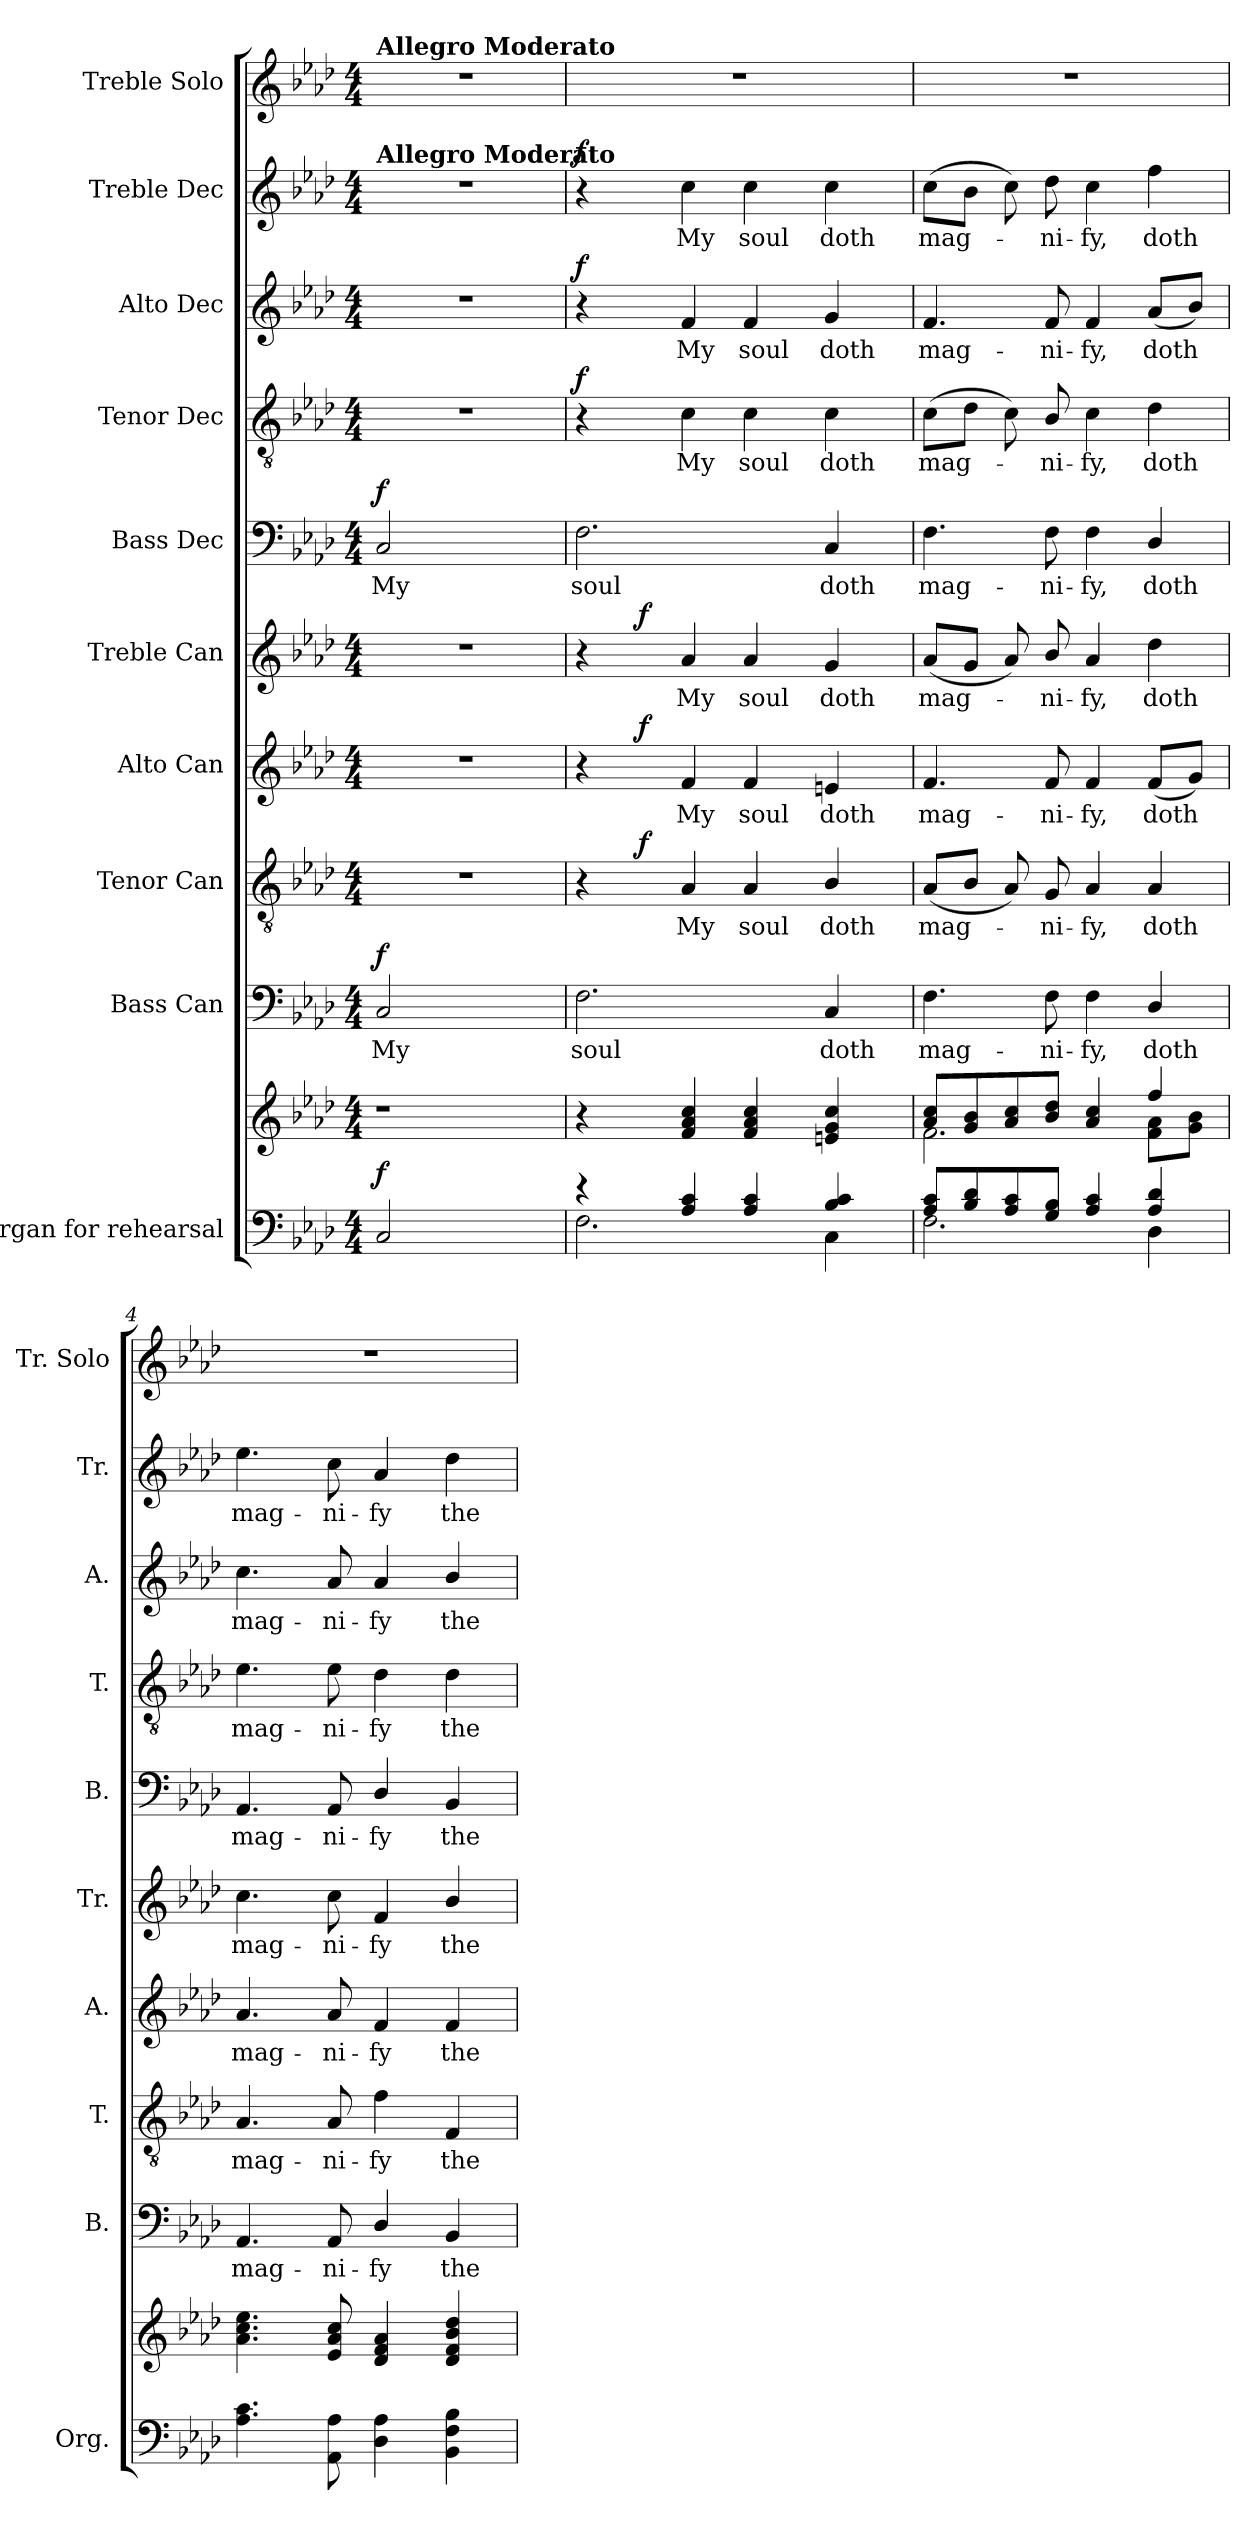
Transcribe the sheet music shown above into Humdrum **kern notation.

**kern	**kern	**dynam	**kern	**text	**dynam	**kern	**text	**dynam	**kern	**text	**dynam	**kern	**text	**dynam	**kern	**text	**dynam	**kern	**text	**dynam	**kern	**text	**dynam	**kern	**text	**dynam	**kern
*part10	*part10	*part10	*part9	*part9	*part9	*part8	*part8	*part8	*part7	*part7	*part7	*part6	*part6	*part6	*part5	*part5	*part5	*part4	*part4	*part4	*part3	*part3	*part3	*part2	*part2	*part2	*part1
*staff11	*staff10	*staff10/11	*staff9	*staff9	*staff9	*staff8	*staff8	*staff8	*staff7	*staff7	*staff7	*staff6	*staff6	*staff6	*staff5	*staff5	*staff5	*staff4	*staff4	*staff4	*staff3	*staff3	*staff3	*staff2	*staff2	*staff2	*staff1
*I"Organ for  rehearsal	*	*	*I"Bass Can	*	*	*I"Tenor Can	*	*	*I"Alto Can	*	*	*I"Treble Can	*	*	*I"Bass Dec	*	*	*I"Tenor Dec	*	*	*I"Alto Dec	*	*	*I"Treble Dec	*	*	*I"Treble Solo
*I'Org.	*	*	*I'B.	*	*	*I'T.	*	*	*I'A.	*	*	*I'Tr.	*	*	*I'B.	*	*	*I'T.	*	*	*I'A.	*	*	*I'Tr.	*	*	*I'Tr. Solo
!!LO:PB:g=z
*clefF4	*clefG2	*	*clefF4	*	*	*clefGv2	*	*	*clefG2	*	*	*clefG2	*	*	*clefF4	*	*	*clefGv2	*	*	*clefG2	*	*	*clefG2	*	*	*clefG2
*	*	*	*	*	*	*ITrd7c12	*	*	*	*	*	*	*	*	*	*	*	*ITrd7c12	*	*	*	*	*	*	*	*	*
*k[b-e-a-d-]	*k[b-e-a-d-]	*	*k[b-e-a-d-]	*	*	*k[b-e-a-d-]	*	*	*k[b-e-a-d-]	*	*	*k[b-e-a-d-]	*	*	*k[b-e-a-d-]	*	*	*k[b-e-a-d-]	*	*	*k[b-e-a-d-]	*	*	*k[b-e-a-d-]	*	*	*k[b-e-a-d-]
*A-:	*A-:	*	*A-:	*	*	*A-:	*	*	*A-:	*	*	*A-:	*	*	*A-:	*	*	*A-:	*	*	*A-:	*	*	*A-:	*	*	*A-:
*M4/4	*M4/4	*	*M4/4	*	*	*M4/4	*	*	*M4/4	*	*	*M4/4	*	*	*M4/4	*	*	*M4/4	*	*	*M4/4	*	*	*M4/4	*	*	*M4/4
*MM120	*MM120	*	*MM120	*	*	*MM120	*	*	*MM120	*	*	*MM120	*	*	*MM120	*	*	*MM120	*	*	*MM120	*	*	*MM120	*	*	*MM120
=1	=1	=1	=1	=1	=1	=1	=1	=1	=1	=1	=1	=1	=1	=1	=1	=1	=1	=1	=1	=1	=1	=1	=1	=1	=1	=1	=1
!	!LO:N:vis=1	!	!	!	!	!	!	!	!	!	!	!	!	!	!	!	!	!	!	!	!	!	!	!	!	!	!
!	!	!	!	!LO:LY:b:color=#000000	!	!LO:N:vis=1	!	!	!LO:N:vis=1	!	!	!LO:N:vis=1	!	!	!	!	!	!	!	!	!	!	!	!	!	!	!
!	!	!	!	!	!	!	!	!	!	!	!	!	!	!	!	!	!	!	!	!	!	!	!	!	!	!	!LO:TX:a:B:t=Allegro Moderato
!	!	!	!	!	!	!	!	!	!	!	!	!	!	!	!	!	!	!	!	!	!	!	!	!LO:TX:a:B:t=Allegro Moderato	!	!	!
!	!	!	!	!	!	!	!	!	!	!	!	!	!	!	!	!LO:LY:b:color=#000000	!	!LO:N:vis=1	!	!	!LO:N:vis=1	!	!	!LO:N:vis=1	!	!	!LO:N:vis=1
2Ci/	2r	f	2Ci/	My	f	1r	.	.	1r	.	.	1r	.	.	2Ci/	My	f	1r	.	.	1r	.	.	1r	.	.	1r
2ryy	2ryy	.	2ryy	.	.	.	.	.	.	.	.	.	.	.	2ryy	.	.	.	.	.	.	.	.	.	.	.	.
=2	=2	=2	=2	=2	=2	=2	=2	=2	=2	=2	=2	=2	=2	=2	=2	=2	=2	=2	=2	=2	=2	=2	=2	=2	=2	=2	=2
*^	*	*	*	*	*	*	*	*	*	*	*	*	*	*	*	*	*	*	*	*	*	*	*	*	*	*	*
!	!	!	!	!	!LO:LY:b:color=#000000	!	!	!	!	!	!	!	!	!	!	!	!	!	!	!	!	!	!	!	!	!	!	!
!	!	!	!	!	!	!	!	!	!	!	!	!	!	!	!	!	!LO:LY:b:color=#000000	!	!	!	!	!	!	!	!	!	!	!
*	*	*	*	*	*	*	*^	*	*	*^	*	*	*^	*	*	*	*	*	*	*	*	*	*	*	*	*	*	*
4r	2.Fi\	4r	.	2.Fi\	soul	.	4r	16ryy	.	.	4r	16ryy	.	.	4r	16ryy	.	.	2.Fi\	soul	.	4r	.	f	4r	.	f	4r	.	f	1r
.	.	.	.	.	.	.	.	32ryy	.	.	.	32ryy	.	.	.	32ryy	.	.	.	.	.	.	.	.	.	.	.	.	.	.	.
.	.	.	.	.	.	.	.	64ryy	.	.	.	64ryy	.	.	.	64ryy	.	.	.	.	.	.	.	.	.	.	.	.	.	.	.
.	.	.	.	.	.	.	.	256..ryy	.	.	.	256..ryy	.	.	.	256..ryy	.	.	.	.	.	.	.	.	.	.	.	.	.	.	.
.	.	.	.	.	.	.	.	2ryy	.	f	.	2ryy	.	f	.	2ryy	.	f	.	.	.	.	.	.	.	.	.	.	.	.	.
!	!	!	!	!	!	!	!	!	!LO:LY:b:color=#000000	!	!	!	!	!	!	!	!	!	!	!	!	!	!	!	!	!	!	!	!	!	!
!	!	!	!	!	!	!	!	!	!	!	!	!	!LO:LY:b:color=#000000	!	!	!	!	!	!	!	!	!	!	!	!	!	!	!	!	!	!
!	!	!	!	!	!	!	!	!	!	!	!	!	!	!	!	!	!LO:LY:b:color=#000000	!	!	!	!	!	!	!	!	!	!	!	!	!	!
!	!	!	!	!	!	!	!	!	!	!	!	!	!	!	!	!	!	!	!	!	!	!	!LO:LY:b:color=#000000	!	!	!	!	!	!	!	!
!	!	!	!	!	!	!	!	!	!	!	!	!	!	!	!	!	!	!	!	!	!	!	!	!	!	!LO:LY:b:color=#000000	!	!	!	!	!
!	!	!	!	!	!	!	!	!	!	!	!	!	!	!	!	!	!	!	!	!	!	!	!	!	!	!	!	!	!LO:LY:b:color=#000000	!	!
4A-i/ 4ci	.	4fi/ 4a-i 4cci	.	.	.	.	4AA-i/	.	My	.	4fi/	.	My	.	4a-i/	.	My	.	.	.	.	4Ci\	My	.	4fi/	My	.	4cci\	My	.	.
!	!	!	!	!	!	!	!	!	!LO:LY:b:color=#000000	!	!	!	!	!	!	!	!	!	!	!	!	!	!	!	!	!	!	!	!	!	!
!	!	!	!	!	!	!	!	!	!	!	!	!	!LO:LY:b:color=#000000	!	!	!	!	!	!	!	!	!	!	!	!	!	!	!	!	!	!
!	!	!	!	!	!	!	!	!	!	!	!	!	!	!	!	!	!LO:LY:b:color=#000000	!	!	!	!	!	!	!	!	!	!	!	!	!	!
!	!	!	!	!	!	!	!	!	!	!	!	!	!	!	!	!	!	!	!	!	!	!	!LO:LY:b:color=#000000	!	!	!	!	!	!	!	!
!	!	!	!	!	!	!	!	!	!	!	!	!	!	!	!	!	!	!	!	!	!	!	!	!	!	!LO:LY:b:color=#000000	!	!	!	!	!
!	!	!	!	!	!	!	!	!	!	!	!	!	!	!	!	!	!	!	!	!	!	!	!	!	!	!	!	!	!LO:LY:b:color=#000000	!	!
4A-i/ 4ci	.	4fi/ 4a-i 4cci	.	.	.	.	4AA-i/	.	soul	.	4fi/	.	soul	.	4a-i/	.	soul	.	.	.	.	4Ci\	soul	.	4fi/	soul	.	4cci\	soul	.	.
.	.	.	.	.	.	.	.	4ryy	.	.	.	4ryy	.	.	.	4ryy	.	.	.	.	.	.	.	.	.	.	.	.	.	.	.
!	!	!	!	!	!LO:LY:b:color=#000000	!	!	!	!	!	!	!	!	!	!	!	!	!	!	!	!	!	!	!	!	!	!	!	!	!	!
!	!	!	!	!	!	!	!	!	!LO:LY:b:color=#000000	!	!	!	!	!	!	!	!	!	!	!	!	!	!	!	!	!	!	!	!	!	!
!	!	!	!	!	!	!	!	!	!	!	!	!	!LO:LY:b:color=#000000	!	!	!	!	!	!	!	!	!	!	!	!	!	!	!	!	!	!
!	!	!	!	!	!	!	!	!	!	!	!	!	!	!	!	!	!LO:LY:b:color=#000000	!	!	!	!	!	!	!	!	!	!	!	!	!	!
!	!	!	!	!	!	!	!	!	!	!	!	!	!	!	!	!	!	!	!	!LO:LY:b:color=#000000	!	!	!	!	!	!	!	!	!	!	!
!	!	!	!	!	!	!	!	!	!	!	!	!	!	!	!	!	!	!	!	!	!	!	!LO:LY:b:color=#000000	!	!	!	!	!	!	!	!
!	!	!	!	!	!	!	!	!	!	!	!	!	!	!	!	!	!	!	!	!	!	!	!	!	!	!LO:LY:b:color=#000000	!	!	!	!	!
!	!	!	!	!	!	!	!	!	!	!	!	!	!	!	!	!	!	!	!	!	!	!	!	!	!	!	!	!	!LO:LY:b:color=#000000	!	!
4B-i/ 4ci	4Ci\	4eni/ 4gi 4cci	.	4Ci/	doth	.	4BB-i/	.	doth	.	4eni/	.	doth	.	4gi/	.	doth	.	4Ci/	doth	.	4Ci\	doth	.	4gi/	doth	.	4cci\	doth	.	.
.	.	.	.	.	.	.	.	8ryy	.	.	.	8ryy	.	.	.	8ryy	.	.	.	.	.	.	.	.	.	.	.	.	.	.	.
.	.	.	.	.	.	.	.	128ryy	.	.	.	128ryy	.	.	.	128ryy	.	.	.	.	.	.	.	.	.	.	.	.	.	.	.
.	.	.	.	.	.	.	.	1024ryy	.	.	.	1024ryy	.	.	.	1024ryy	.	.	.	.	.	.	.	.	.	.	.	.	.	.	.
*	*	*	*	*	*	*	*v	*v	*	*	*	*	*	*	*v	*v	*	*	*	*	*	*	*	*	*	*	*	*	*	*	*
*	*	*	*	*	*	*	*	*	*	*v	*v	*	*	*	*	*	*	*	*	*	*	*	*	*	*	*	*	*	*
=3	=3	=3	=3	=3	=3	=3	=3	=3	=3	=3	=3	=3	=3	=3	=3	=3	=3	=3	=3	=3	=3	=3	=3	=3	=3	=3	=3	=3
*	*	*^	*	*	*	*	*	*	*	*	*	*	*	*	*	*	*	*	*	*	*	*	*	*	*	*	*	*
*	*	*	*	*	*	*	*	*^	*	*	*^	*	*	*^	*	*	*	*	*	*	*	*	*	*	*	*	*	*	*
!	!	!	!	!	!	!LO:LY:b:color=#000000	!	!	!	!	!	!	!	!	!	!	!	!	!	!	!	!	!	!	!	!	!	!	!	!	!	!
*	*	*	*	*	*	*	*	*v	*v	*	*	*	*	*	*	*v	*v	*	*	*	*	*	*	*	*	*	*	*	*	*	*	*
*	*	*	*	*	*	*	*	*	*	*	*v	*v	*	*	*	*	*	*	*	*	*	*	*	*	*	*	*	*	*	*
*	*	*	*	*	*	*	*	*^	*	*	*^	*	*	*^	*	*	*	*	*	*	*	*	*	*	*	*	*	*	*
!	!	!	!	!	!	!	!	!	!	!LO:LY:b:color=#000000	!	!	!	!	!	!	!	!	!	!	!	!	!	!	!	!	!	!	!	!	!	!
*	*	*	*	*	*	*	*	*v	*v	*	*	*	*	*	*	*v	*v	*	*	*	*	*	*	*	*	*	*	*	*	*	*	*
*	*	*	*	*	*	*	*	*	*	*	*v	*v	*	*	*	*	*	*	*	*	*	*	*	*	*	*	*	*	*	*
*	*	*	*	*	*	*	*	*^	*	*	*^	*	*	*^	*	*	*	*	*	*	*	*	*	*	*	*	*	*	*
!	!	!	!	!	!	!	!	!	!	!	!	!	!	!LO:LY:b:color=#000000	!	!	!	!	!	!	!	!	!	!	!	!	!	!	!	!	!	!
*	*	*	*	*	*	*	*	*v	*v	*	*	*	*	*	*	*v	*v	*	*	*	*	*	*	*	*	*	*	*	*	*	*	*
*	*	*	*	*	*	*	*	*	*	*	*v	*v	*	*	*	*	*	*	*	*	*	*	*	*	*	*	*	*	*	*
*	*	*	*	*	*	*	*	*^	*	*	*^	*	*	*^	*	*	*	*	*	*	*	*	*	*	*	*	*	*	*
!	!	!	!	!	!	!	!	!	!	!	!	!	!	!	!	!	!	!LO:LY:b:color=#000000	!	!	!	!	!	!	!	!	!	!	!	!	!	!
*	*	*	*	*	*	*	*	*v	*v	*	*	*	*	*	*	*v	*v	*	*	*	*	*	*	*	*	*	*	*	*	*	*	*
*	*	*	*	*	*	*	*	*	*	*	*v	*v	*	*	*	*	*	*	*	*	*	*	*	*	*	*	*	*	*	*
*	*	*	*	*	*	*	*	*^	*	*	*^	*	*	*^	*	*	*	*	*	*	*	*	*	*	*	*	*	*	*
!	!	!	!	!	!	!	!	!	!	!	!	!	!	!	!	!	!	!	!	!	!LO:LY:b:color=#000000	!	!	!	!	!	!	!	!	!	!	!
*	*	*	*	*	*	*	*	*v	*v	*	*	*	*	*	*	*v	*v	*	*	*	*	*	*	*	*	*	*	*	*	*	*	*
*	*	*	*	*	*	*	*	*	*	*	*v	*v	*	*	*	*	*	*	*	*	*	*	*	*	*	*	*	*	*	*
*	*	*	*	*	*	*	*	*^	*	*	*^	*	*	*^	*	*	*	*	*	*	*	*	*	*	*	*	*	*	*
!	!	!	!	!	!	!	!	!	!	!	!	!	!	!	!	!	!	!	!	!	!	!	!	!LO:LY:b:color=#000000	!	!	!	!	!	!	!	!
*	*	*	*	*	*	*	*	*v	*v	*	*	*	*	*	*	*v	*v	*	*	*	*	*	*	*	*	*	*	*	*	*	*	*
*	*	*	*	*	*	*	*	*	*	*	*v	*v	*	*	*	*	*	*	*	*	*	*	*	*	*	*	*	*	*	*
*	*	*	*	*	*	*	*	*^	*	*	*^	*	*	*^	*	*	*	*	*	*	*	*	*	*	*	*	*	*	*
!	!	!	!	!	!	!	!	!	!	!	!	!	!	!	!	!	!	!	!	!	!	!	!	!	!	!	!LO:LY:b:color=#000000	!	!	!	!	!
*	*	*	*	*	*	*	*	*v	*v	*	*	*	*	*	*	*v	*v	*	*	*	*	*	*	*	*	*	*	*	*	*	*	*
*	*	*	*	*	*	*	*	*	*	*	*v	*v	*	*	*	*	*	*	*	*	*	*	*	*	*	*	*	*	*	*
*	*	*	*	*	*	*	*	*^	*	*	*^	*	*	*^	*	*	*	*	*	*	*	*	*	*	*	*	*	*	*
!	!	!	!	!	!	!	!	!	!	!	!	!	!	!	!	!	!	!	!	!	!	!	!	!	!	!	!	!	!	!LO:LY:b:color=#000000	!	!
*	*	*	*	*	*	*	*	*v	*v	*	*	*	*	*	*	*v	*v	*	*	*	*	*	*	*	*	*	*	*	*	*	*	*
*	*	*	*	*	*	*	*	*	*	*	*v	*v	*	*	*	*	*	*	*	*	*	*	*	*	*	*	*	*	*	*
8A-i/ 8ciL	2.Fi\	8a-i/ 8cciL	2.fi\	.	4.Fi\	mag-	.	(8AA-i/L	mag-	.	4.fi/	mag-	.	(8a-i/L	mag-	.	4.Fi\	mag-	.	(8Ci\L	mag-	.	4.fi/	mag-	.	(8cci\L	mag-	.	1r
8B-i/ 8d-i	.	8gi/ 8b-i	.	.	.	.	.	8BB-i/J	.	.	.	.	.	8gi/J	.	.	.	.	.	8D-i\J	.	.	.	.	.	8b-i\J	.	.	.
8A-i/ 8ci	.	8a-i/ 8cci	.	.	.	.	.	8AA-i/)	.	.	.	.	.	8a-i/)	.	.	.	.	.	8Ci\)	.	.	.	.	.	8cci\)	.	.	.
!	!	!	!	!	!	!LO:LY:b:color=#000000	!	!	!	!	!	!	!	!	!	!	!	!	!	!	!	!	!	!	!	!	!	!	!
!	!	!	!	!	!	!	!	!	!LO:LY:b:color=#000000	!	!	!	!	!	!	!	!	!	!	!	!	!	!	!	!	!	!	!	!
!	!	!	!	!	!	!	!	!	!	!	!	!LO:LY:b:color=#000000	!	!	!	!	!	!	!	!	!	!	!	!	!	!	!	!	!
!	!	!	!	!	!	!	!	!	!	!	!	!	!	!	!LO:LY:b:color=#000000	!	!	!	!	!	!	!	!	!	!	!	!	!	!
!	!	!	!	!	!	!	!	!	!	!	!	!	!	!	!	!	!	!LO:LY:b:color=#000000	!	!	!	!	!	!	!	!	!	!	!
!	!	!	!	!	!	!	!	!	!	!	!	!	!	!	!	!	!	!	!	!	!LO:LY:b:color=#000000	!	!	!	!	!	!	!	!
!	!	!	!	!	!	!	!	!	!	!	!	!	!	!	!	!	!	!	!	!	!	!	!	!LO:LY:b:color=#000000	!	!	!	!	!
!	!	!	!	!	!	!	!	!	!	!	!	!	!	!	!	!	!	!	!	!	!	!	!	!	!	!	!LO:LY:b:color=#000000	!	!
8Gi/ 8B-iJ	.	8b-i/ 8dd-iJ	.	.	8Fi\	-ni-	.	8GGi/	-ni-	.	8fi/	-ni-	.	8b-i/	-ni-	.	8Fi\	-ni-	.	8BB-i/	-ni-	.	8fi/	-ni-	.	8dd-i\	-ni-	.	.
!	!	!	!	!	!	!LO:LY:b:color=#000000	!	!	!	!	!	!	!	!	!	!	!	!	!	!	!	!	!	!	!	!	!	!	!
!	!	!	!	!	!	!	!	!	!LO:LY:b:color=#000000	!	!	!	!	!	!	!	!	!	!	!	!	!	!	!	!	!	!	!	!
!	!	!	!	!	!	!	!	!	!	!	!	!LO:LY:b:color=#000000	!	!	!	!	!	!	!	!	!	!	!	!	!	!	!	!	!
!	!	!	!	!	!	!	!	!	!	!	!	!	!	!	!LO:LY:b:color=#000000	!	!	!	!	!	!	!	!	!	!	!	!	!	!
!	!	!	!	!	!	!	!	!	!	!	!	!	!	!	!	!	!	!LO:LY:b:color=#000000	!	!	!	!	!	!	!	!	!	!	!
!	!	!	!	!	!	!	!	!	!	!	!	!	!	!	!	!	!	!	!	!	!LO:LY:b:color=#000000	!	!	!	!	!	!	!	!
!	!	!	!	!	!	!	!	!	!	!	!	!	!	!	!	!	!	!	!	!	!	!	!	!LO:LY:b:color=#000000	!	!	!	!	!
!	!	!	!	!	!	!	!	!	!	!	!	!	!	!	!	!	!	!	!	!	!	!	!	!	!	!	!LO:LY:b:color=#000000	!	!
4A-i/ 4ci	.	4a-i/ 4cci	.	.	4Fi\	-fy,	.	4AA-i/	-fy,	.	4fi/	-fy,	.	4a-i/	-fy,	.	4Fi\	-fy,	.	4Ci\	-fy,	.	4fi/	-fy,	.	4cci\	-fy,	.	.
!	!	!	!	!	!	!LO:LY:b:color=#000000	!	!	!	!	!	!	!	!	!	!	!	!	!	!	!	!	!	!	!	!	!	!	!
!	!	!	!	!	!	!	!	!	!LO:LY:b:color=#000000	!	!	!	!	!	!	!	!	!	!	!	!	!	!	!	!	!	!	!	!
!	!	!	!	!	!	!	!	!	!	!	!	!LO:LY:b:color=#000000	!	!	!	!	!	!	!	!	!	!	!	!	!	!	!	!	!
!	!	!	!	!	!	!	!	!	!	!	!	!	!	!	!LO:LY:b:color=#000000	!	!	!	!	!	!	!	!	!	!	!	!	!	!
!	!	!	!	!	!	!	!	!	!	!	!	!	!	!	!	!	!	!LO:LY:b:color=#000000	!	!	!	!	!	!	!	!	!	!	!
!	!	!	!	!	!	!	!	!	!	!	!	!	!	!	!	!	!	!	!	!	!LO:LY:b:color=#000000	!	!	!	!	!	!	!	!
!	!	!	!	!	!	!	!	!	!	!	!	!	!	!	!	!	!	!	!	!	!	!	!	!LO:LY:b:color=#000000	!	!	!	!	!
!	!	!	!	!	!	!	!	!	!	!	!	!	!	!	!	!	!	!	!	!	!	!	!	!	!	!	!LO:LY:b:color=#000000	!	!
4A-i/ 4d-i	4D-i\	4ffi/	8fi\ 8a-iL	.	4D-i/	doth	.	4AA-i/	doth	.	(8fi/L	doth	.	4dd-i\	doth	.	4D-i/	doth	.	4D-i\	doth	.	(8a-i/L	doth	.	4ffi\	doth	.	.
.	.	.	8gi\ 8b-iJ	.	.	.	.	.	.	.	8gi/J)	.	.	.	.	.	.	.	.	.	.	.	8b-i/J)	.	.	.	.	.	.
*v	*v	*	*	*	*	*	*	*	*	*	*	*	*	*	*	*	*	*	*	*	*	*	*	*	*	*	*	*	*
*	*v	*v	*	*	*	*	*	*	*	*	*	*	*	*	*	*	*	*	*	*	*	*	*	*	*	*	*	*
=4	=4	=4	=4	=4	=4	=4	=4	=4	=4	=4	=4	=4	=4	=4	=4	=4	=4	=4	=4	=4	=4	=4	=4	=4	=4	=4	=4
*	*^	*	*	*	*	*	*	*	*	*	*	*	*	*	*	*	*	*	*	*	*	*	*	*	*	*	*
!	!	!	!	!	!LO:LY:b:color=#000000	!	!	!	!	!	!	!	!	!	!	!	!	!	!	!	!	!	!	!	!	!	!	!
*	*v	*v	*	*	*	*	*	*	*	*	*	*	*	*	*	*	*	*	*	*	*	*	*	*	*	*	*	*
*	*^	*	*	*	*	*	*	*	*	*	*	*	*	*	*	*	*	*	*	*	*	*	*	*	*	*	*
!	!	!	!	!	!	!	!	!LO:LY:b:color=#000000	!	!	!	!	!	!	!	!	!	!	!	!	!	!	!	!	!	!	!	!
*	*v	*v	*	*	*	*	*	*	*	*	*	*	*	*	*	*	*	*	*	*	*	*	*	*	*	*	*	*
*	*^	*	*	*	*	*	*	*	*	*	*	*	*	*	*	*	*	*	*	*	*	*	*	*	*	*	*
!	!	!	!	!	!	!	!	!	!	!	!LO:LY:b:color=#000000	!	!	!	!	!	!	!	!	!	!	!	!	!	!	!	!	!
*	*v	*v	*	*	*	*	*	*	*	*	*	*	*	*	*	*	*	*	*	*	*	*	*	*	*	*	*	*
*	*^	*	*	*	*	*	*	*	*	*	*	*	*	*	*	*	*	*	*	*	*	*	*	*	*	*	*
!	!	!	!	!	!	!	!	!	!	!	!	!	!	!LO:LY:b:color=#000000	!	!	!	!	!	!	!	!	!	!	!	!	!	!
*	*v	*v	*	*	*	*	*	*	*	*	*	*	*	*	*	*	*	*	*	*	*	*	*	*	*	*	*	*
*	*^	*	*	*	*	*	*	*	*	*	*	*	*	*	*	*	*	*	*	*	*	*	*	*	*	*	*
!	!	!	!	!	!	!	!	!	!	!	!	!	!	!	!	!	!LO:LY:b:color=#000000	!	!	!	!	!	!	!	!	!	!	!
*	*v	*v	*	*	*	*	*	*	*	*	*	*	*	*	*	*	*	*	*	*	*	*	*	*	*	*	*	*
*	*^	*	*	*	*	*	*	*	*	*	*	*	*	*	*	*	*	*	*	*	*	*	*	*	*	*	*
!	!	!	!	!	!	!	!	!	!	!	!	!	!	!	!	!	!	!	!	!LO:LY:b:color=#000000	!	!	!	!	!	!	!	!
*	*v	*v	*	*	*	*	*	*	*	*	*	*	*	*	*	*	*	*	*	*	*	*	*	*	*	*	*	*
*	*^	*	*	*	*	*	*	*	*	*	*	*	*	*	*	*	*	*	*	*	*	*	*	*	*	*	*
!	!	!	!	!	!	!	!	!	!	!	!	!	!	!	!	!	!	!	!	!	!	!	!LO:LY:b:color=#000000	!	!	!	!	!
*	*v	*v	*	*	*	*	*	*	*	*	*	*	*	*	*	*	*	*	*	*	*	*	*	*	*	*	*	*
*	*^	*	*	*	*	*	*	*	*	*	*	*	*	*	*	*	*	*	*	*	*	*	*	*	*	*	*
!	!	!	!	!	!	!	!	!	!	!	!	!	!	!	!	!	!	!	!	!	!	!	!	!	!	!LO:LY:b:color=#000000	!	!
*	*v	*v	*	*	*	*	*	*	*	*	*	*	*	*	*	*	*	*	*	*	*	*	*	*	*	*	*	*
4.A-i\ 4.ci	4.a-i\ 4.cci 4.ee-i	.	4.AA-i/	mag-	.	4.AA-i/	mag-	.	4.a-i/	mag-	.	4.cci\	mag-	.	4.AA-i/	mag-	.	4.E-i\	mag-	.	4.cci\	mag-	.	4.ee-i\	mag-	.	1r
!	!	!	!	!LO:LY:b:color=#000000	!	!	!	!	!	!	!	!	!	!	!	!	!	!	!	!	!	!	!	!	!	!	!
!	!	!	!	!	!	!	!LO:LY:b:color=#000000	!	!	!	!	!	!	!	!	!	!	!	!	!	!	!	!	!	!	!	!
!	!	!	!	!	!	!	!	!	!	!LO:LY:b:color=#000000	!	!	!	!	!	!	!	!	!	!	!	!	!	!	!	!	!
!	!	!	!	!	!	!	!	!	!	!	!	!	!LO:LY:b:color=#000000	!	!	!	!	!	!	!	!	!	!	!	!	!	!
!	!	!	!	!	!	!	!	!	!	!	!	!	!	!	!	!LO:LY:b:color=#000000	!	!	!	!	!	!	!	!	!	!	!
!	!	!	!	!	!	!	!	!	!	!	!	!	!	!	!	!	!	!	!LO:LY:b:color=#000000	!	!	!	!	!	!	!	!
!	!	!	!	!	!	!	!	!	!	!	!	!	!	!	!	!	!	!	!	!	!	!LO:LY:b:color=#000000	!	!	!	!	!
!	!	!	!	!	!	!	!	!	!	!	!	!	!	!	!	!	!	!	!	!	!	!	!	!	!LO:LY:b:color=#000000	!	!
8AA-i\ 8A-i	8e-i/ 8a-i 8cci	.	8AA-i/	-ni-	.	8AA-i/	-ni-	.	8a-i/	-ni-	.	8cci\	-ni-	.	8AA-i/	-ni-	.	8E-i\	-ni-	.	8a-i/	-ni-	.	8cci\	-ni-	.	.
!	!	!	!	!LO:LY:b:color=#000000	!	!	!	!	!	!	!	!	!	!	!	!	!	!	!	!	!	!	!	!	!	!	!
!	!	!	!	!	!	!	!LO:LY:b:color=#000000	!	!	!	!	!	!	!	!	!	!	!	!	!	!	!	!	!	!	!	!
!	!	!	!	!	!	!	!	!	!	!LO:LY:b:color=#000000	!	!	!	!	!	!	!	!	!	!	!	!	!	!	!	!	!
!	!	!	!	!	!	!	!	!	!	!	!	!	!LO:LY:b:color=#000000	!	!	!	!	!	!	!	!	!	!	!	!	!	!
!	!	!	!	!	!	!	!	!	!	!	!	!	!	!	!	!LO:LY:b:color=#000000	!	!	!	!	!	!	!	!	!	!	!
!	!	!	!	!	!	!	!	!	!	!	!	!	!	!	!	!	!	!	!LO:LY:b:color=#000000	!	!	!	!	!	!	!	!
!	!	!	!	!	!	!	!	!	!	!	!	!	!	!	!	!	!	!	!	!	!	!LO:LY:b:color=#000000	!	!	!	!	!
!	!	!	!	!	!	!	!	!	!	!	!	!	!	!	!	!	!	!	!	!	!	!	!	!	!LO:LY:b:color=#000000	!	!
4D-i\ 4A-i	4d-i/ 4fi 4a-i	.	4D-i/	-fy	.	4Fi\	-fy	.	4fi/	-fy	.	4fi/	-fy	.	4D-i/	-fy	.	4D-i\	-fy	.	4a-i/	-fy	.	4a-i/	-fy	.	.
!	!	!	!	!LO:LY:b:color=#000000	!	!	!	!	!	!	!	!	!	!	!	!	!	!	!	!	!	!	!	!	!	!	!
!	!	!	!	!	!	!	!LO:LY:b:color=#000000	!	!	!	!	!	!	!	!	!	!	!	!	!	!	!	!	!	!	!	!
!	!	!	!	!	!	!	!	!	!	!LO:LY:b:color=#000000	!	!	!	!	!	!	!	!	!	!	!	!	!	!	!	!	!
!	!	!	!	!	!	!	!	!	!	!	!	!	!LO:LY:b:color=#000000	!	!	!	!	!	!	!	!	!	!	!	!	!	!
!	!	!	!	!	!	!	!	!	!	!	!	!	!	!	!	!LO:LY:b:color=#000000	!	!	!	!	!	!	!	!	!	!	!
!	!	!	!	!	!	!	!	!	!	!	!	!	!	!	!	!	!	!	!LO:LY:b:color=#000000	!	!	!	!	!	!	!	!
!	!	!	!	!	!	!	!	!	!	!	!	!	!	!	!	!	!	!	!	!	!	!LO:LY:b:color=#000000	!	!	!	!	!
!	!	!	!	!	!	!	!	!	!	!	!	!	!	!	!	!	!	!	!	!	!	!	!	!	!LO:LY:b:color=#000000	!	!
4BB-i\ 4Fi 4B-i	4d-i/ 4fi 4b-i 4dd-i	.	4BB-i/	the	.	4FFi/	the	.	4fi/	the	.	4b-i/	the	.	4BB-i/	the	.	4D-i\	the	.	4b-i/	the	.	4dd-i\	the	.	.
=	=	=	=	=	=	=	=	=	=	=	=	=	=	=	=	=	=	=	=	=	=	=	=	=	=	=	=
*-	*-	*-	*-	*-	*-	*-	*-	*-	*-	*-	*-	*-	*-	*-	*-	*-	*-	*-	*-	*-	*-	*-	*-	*-	*-	*-	*-
